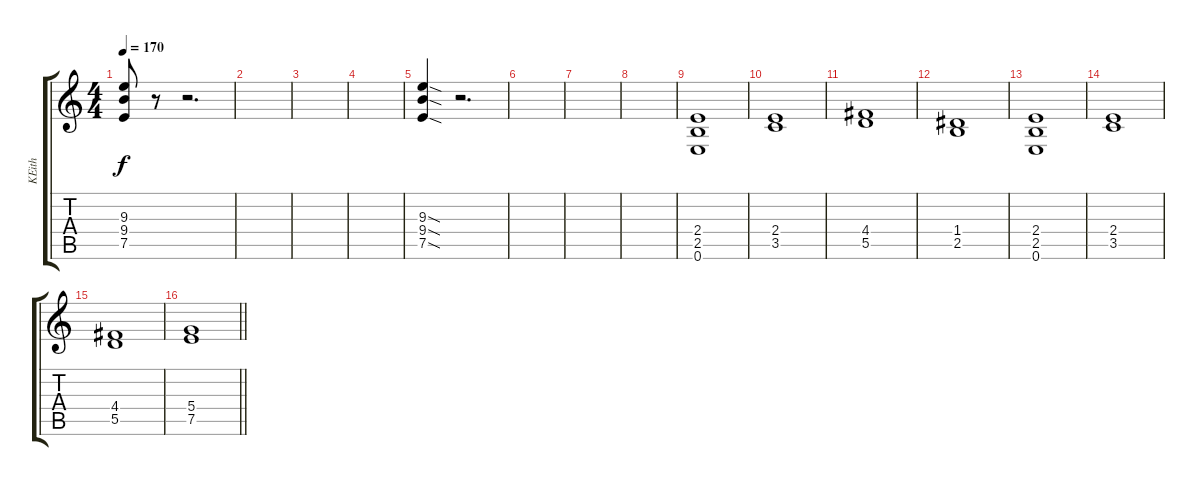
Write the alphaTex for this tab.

\track ("KEith" "KEith") {instrument distortionguitar}
\staff {score tabs}
\tuning (E4 B3 G3 D3 A2 E2) {hide}
\ts (4 4)
\tempo 170
\clef g2
\ks c
(9.3 9.4 7.5).8{dy f} r.8 r.2{d} |
|
|
|
(9.3{sod} 9.4{sod} 7.5{sod}).4 r.2{d} |
|
|
|
(2.4 2.5 0.6).1 |
(2.4 3.5).1 |
(4.4 5.5).1 |
(1.4 2.5).1 |
(2.4 2.5 0.6).1 |
(2.4 3.5).1 |
(4.4 5.5).1 |
\barLineRight lightlight
(5.4 7.5).1
